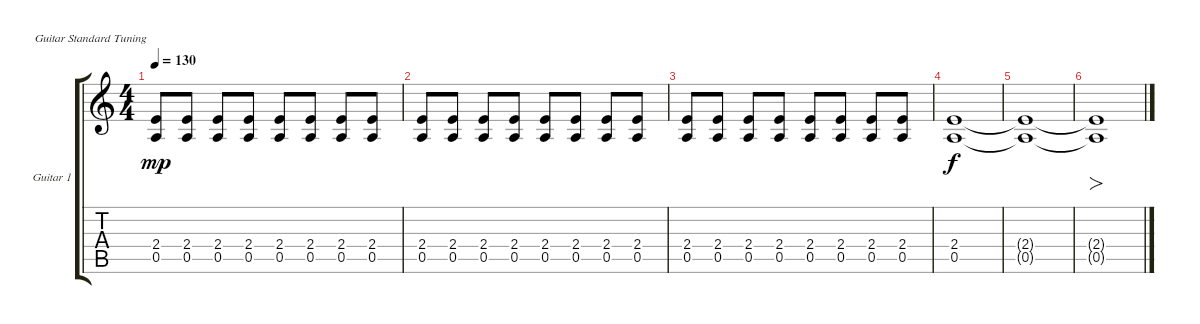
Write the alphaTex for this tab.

\defaultSystemsLayout 4
\bracketExtendMode groupsimilarinstruments
\firstSystemTrackNameOrientation horizontal
\otherSystemsTrackNameOrientation horizontal
\track ("Guitar 1" "Guitar 1") {instrument distortionguitar}
\staff {score tabs}
\tuning (E4 B3 G3 D3 A2 E2)
\ts (4 4)
\tempo 130
\clef g2
\scale
0.333333
\ks aminor
(0.5 2.4).8{dy mp} (0.5 2.4).8 (0.5 2.4).8 (0.5 2.4).8 (0.5 2.4).8 (0.5 2.4).8 (0.5 2.4).8 (0.5 2.4).8 |
\scale
0.333333 (0.5 2.4).8 (0.5 2.4).8 (0.5 2.4).8 (0.5 2.4).8 (0.5 2.4).8 (0.5 2.4).8 (0.5 2.4).8 (0.5 2.4).8 |
\scale
0.333333 (0.5 2.4).8 (0.5 2.4).8 (0.5 2.4).8 (0.5 2.4).8 (0.5 2.4).8 (0.5 2.4).8 (0.5 2.4).8 (0.5 2.4).8 |
\scale
0.333333 (0.5 2.4).1{dy f} |
\scale
0.333333 (0.5{t} 2.4{t}).1 |
(0.5{t} 2.4{t}).1{fo}
